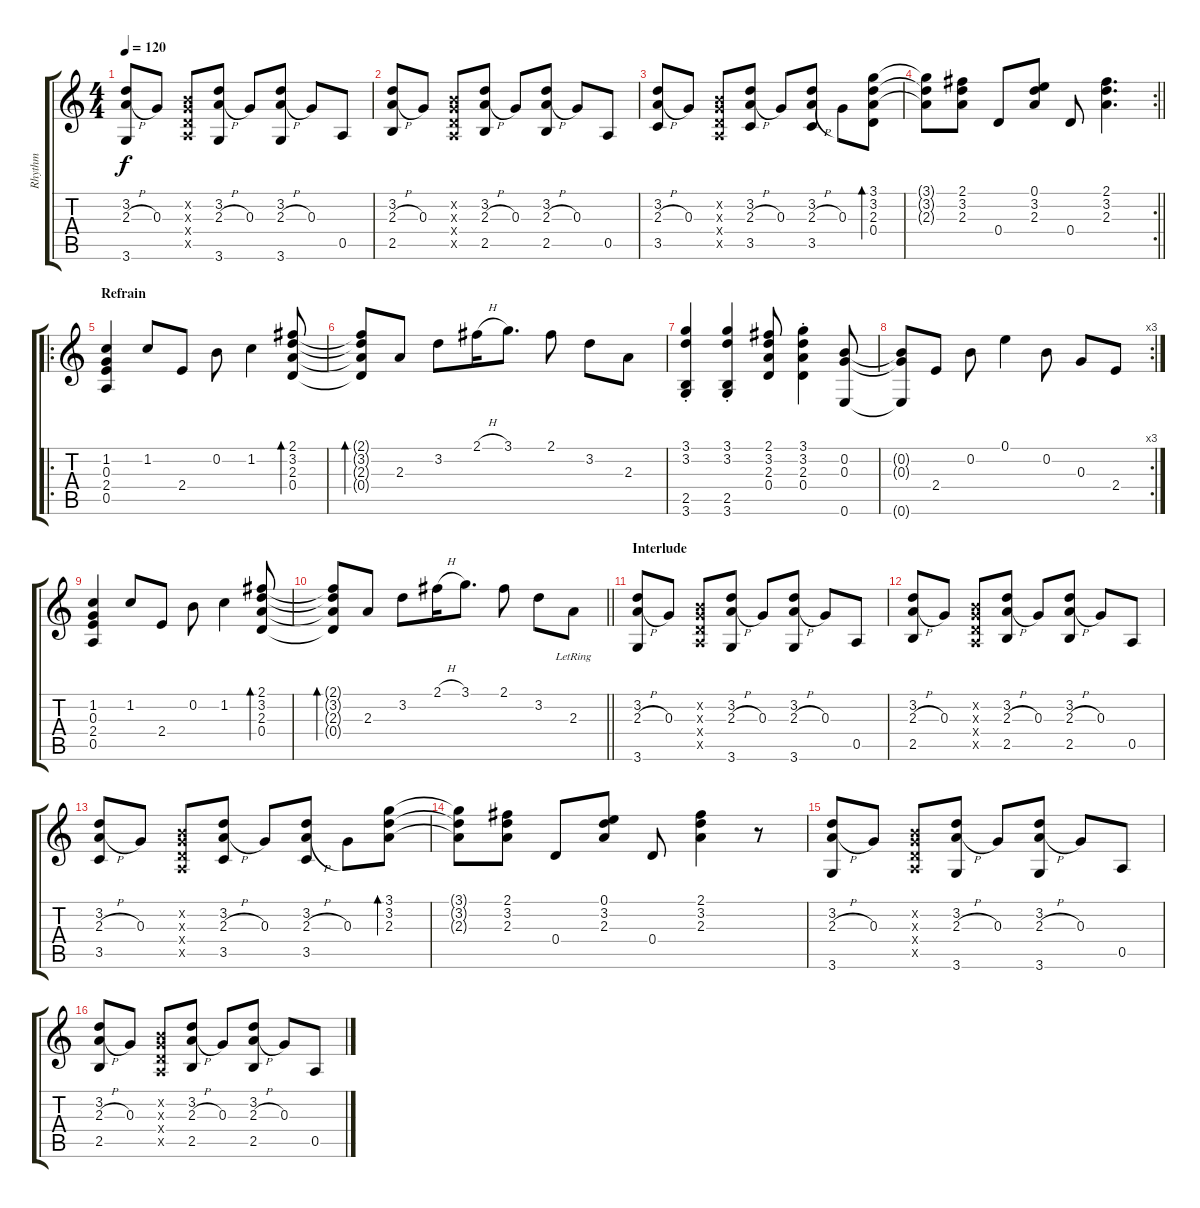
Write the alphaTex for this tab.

\track ("Rhythm" "Rhythm") {instrument acousticguitarsteel}
\staff {score tabs}
\tuning (E4 B3 G3 D3 A2 E2) {hide}
\ts (4 4)
\tempo 120
\clef g2
\ks c
(3.2 2.3{h} 3.6).8{dy f} 0.3.8 (0.2{x} 0.3{x} 0.4{x} 0.5{x}).8 (3.2 2.3{h} 3.6).8 0.3.8 (3.2 2.3{h} 3.6).8 0.3.8 0.5.8 |
(3.2 2.3{h} 2.5).8 0.3.8 (0.2{x} 0.3{x} 0.4{x} 0.5{x}).8 (3.2 2.3{h} 2.5).8 0.3.8 (3.2 2.3{h} 2.5).8 0.3.8 0.5.8 |
(3.2 2.3{h} 3.5).8 0.3.8 (0.2{x} 0.3{x} 0.4{x} 0.5{x}).8 (3.2 2.3{h} 3.5).8 0.3.8 (3.2 2.3{h} 3.5).8 0.3.8 (3.1 3.2 2.3 0.4).8{bd 30} |
\rc 2
\barLineRight lightlight
(3.1{t} 3.2{t} 2.3{t}).8 (2.1 3.2 2.3).8 0.4.8 (0.1 3.2 2.3).8 0.4.8 (2.1 3.2 2.3).4{d} |
\ro
\section ("" "Refrain")
(1.2 0.3 2.4 0.5).4 1.2.8 2.4.8 0.2.8 1.2.4 (2.1 3.2 2.3 0.4).8{bd 30} |
(2.1{t} 3.2{t} 2.3{t} 0.4{t}).8{bd 30} 2.3.8 3.2.8 2.1{h}.16 3.1.8{d} 2.1.8 3.2.8 2.3.8 |
(3.1{st} 3.2{st} 2.5{st} 3.6{st}).4 (3.1{st} 3.2{st} 2.5{st} 3.6{st}).4 (2.1 3.2 2.3 0.4).8 (3.1{st} 3.2{st} 2.3{st} 0.4{st}).4 (0.2 0.3 0.6).8 |
\rc 3
(0.2{t} 0.3{t} 0.6{t}).8 2.4.8 0.2.8 0.1.4 0.2.8 0.3.8 2.4.8 |
(1.2 0.3 2.4 0.5).4 1.2.8 2.4.8 0.2.8 1.2.4 (2.1 3.2 2.3 0.4).8{bd 30} |
\barLineRight lightlight
(2.1{t} 3.2{t} 2.3{t} 0.4{t}).8{bd 30} 2.3.8 3.2.8 2.1{h}.16 3.1.8{d} 2.1.8 3.2.8 2.3{lr}.8 |
\section ("" "Interlude")
(3.2 2.3{h} 3.6).8 0.3.8 (0.2{x} 0.3{x} 0.4{x} 0.5{x}).8 (3.2 2.3{h} 3.6).8 0.3.8 (3.2 2.3{h} 3.6).8 0.3.8 0.5.8 |
(3.2 2.3{h} 2.5).8 0.3.8 (0.2{x} 0.3{x} 0.4{x} 0.5{x}).8 (3.2 2.3{h} 2.5).8 0.3.8 (3.2 2.3{h} 2.5).8 0.3.8 0.5.8 |
(3.2 2.3{h} 3.5).8 0.3.8 (0.2{x} 0.3{x} 0.4{x} 0.5{x}).8 (3.2 2.3{h} 3.5).8 0.3.8 (3.2 2.3{h} 3.5).8 0.3.8 (3.1 3.2 2.3).8{bd 30} |
(3.1{t} 3.2{t} 2.3{t}).8 (2.1 3.2 2.3).8 0.4.8 (0.1 3.2 2.3).8 0.4.8 (2.1 3.2 2.3).4 r.8 |
(3.2 2.3{h} 3.6).8 0.3.8 (0.2{x} 0.3{x} 0.4{x} 0.5{x}).8 (3.2 2.3{h} 3.6).8 0.3.8 (3.2 2.3{h} 3.6).8 0.3.8 0.5.8 |
(3.2 2.3{h} 2.5).8 0.3.8 (0.2{x} 0.3{x} 0.4{x} 0.5{x}).8 (3.2 2.3{h} 2.5).8 0.3.8 (3.2 2.3{h} 2.5).8 0.3.8 0.5.8
